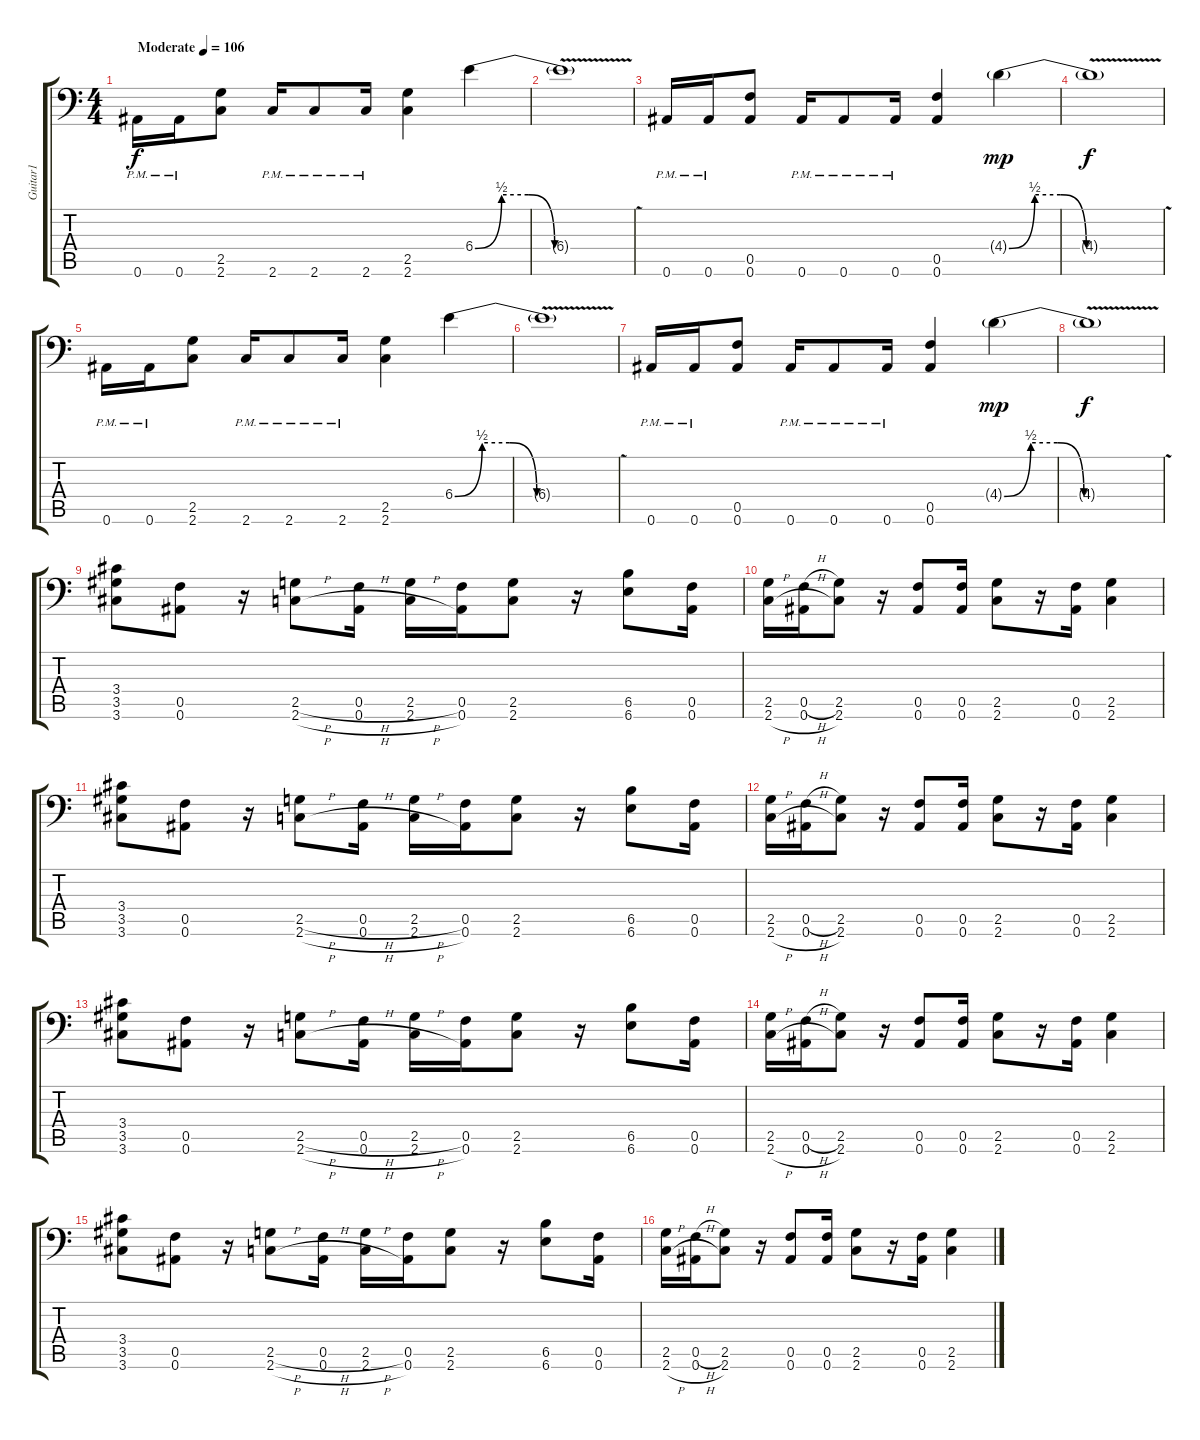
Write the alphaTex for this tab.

\track ("Guitar1" "Guitar1") {instrument distortionguitar}
\staff {score tabs}
\tuning (C4 G3 Eb3 Bb2 F2 Bb1) {hide}
\ts (4 4)
\tempo (106 "Moderate")
\clef f4
\ks c
0.6{pm}.16{dy f instrument distortionguitar} 0.6{pm}.16 (2.5 2.6).8 2.6{pm}.16 2.6{pm}.8 2.6{pm}.16 (2.5 2.6).4 6.4{be (custom 0 0 10 2 20 2 30 0 60 0)}.4 |
6.4{v t}.1 |
0.6{pm}.16 0.6{pm}.16 (0.5 0.6).8 0.6{pm}.16 0.6{pm}.8 0.6{pm}.16 (0.5 0.6).4 4.4{be (custom 0 0 10 2 20 2 30 0 60 0) g}.4{dy mp} |
4.4{v t}.1{dy f} |
0.6{pm}.16 0.6{pm}.16 (2.5 2.6).8 2.6{pm}.16 2.6{pm}.8 2.6{pm}.16 (2.5 2.6).4 6.4{be (custom 0 0 10 2 20 2 30 0 60 0)}.4 |
6.4{v t}.1 |
0.6{pm}.16 0.6{pm}.16 (0.5 0.6).8 0.6{pm}.16 0.6{pm}.8 0.6{pm}.16 (0.5 0.6).4 4.4{be (custom 0 0 10 2 20 2 30 0 60 0) g}.4{dy mp} |
4.4{v t}.1{dy f} |
(3.4 3.5 3.6).8 (0.5 0.6).8 r.16 (2.5{h} 2.6{h}).8 (0.5{h} 0.6{h}).16 (2.5{h} 2.6{h}).16 (0.5 0.6).16 (2.5 2.6).8 r.16 (6.5 6.6).8 (0.5 0.6).16 |
(2.5 2.6{h}).16 (0.5{h} 0.6{h}).16 (2.5 2.6).8 r.16 (0.5 0.6).8 (0.5 0.6).16 (2.5 2.6).8 r.16 (0.5 0.6).16 (2.5 2.6).4 |
(3.4 3.5 3.6).8 (0.5 0.6).8 r.16 (2.5{h} 2.6{h}).8 (0.5{h} 0.6{h}).16 (2.5{h} 2.6{h}).16 (0.5 0.6).16 (2.5 2.6).8 r.16 (6.5 6.6).8 (0.5 0.6).16 |
(2.5 2.6{h}).16 (0.5{h} 0.6{h}).16 (2.5 2.6).8 r.16 (0.5 0.6).8 (0.5 0.6).16 (2.5 2.6).8 r.16 (0.5 0.6).16 (2.5 2.6).4 |
(3.4 3.5 3.6).8 (0.5 0.6).8 r.16 (2.5{h} 2.6{h}).8 (0.5{h} 0.6{h}).16 (2.5{h} 2.6{h}).16 (0.5 0.6).16 (2.5 2.6).8 r.16 (6.5 6.6).8 (0.5 0.6).16 |
(2.5 2.6{h}).16 (0.5{h} 0.6{h}).16 (2.5 2.6).8 r.16 (0.5 0.6).8 (0.5 0.6).16 (2.5 2.6).8 r.16 (0.5 0.6).16 (2.5 2.6).4 |
(3.4 3.5 3.6).8 (0.5 0.6).8 r.16 (2.5{h} 2.6{h}).8 (0.5{h} 0.6{h}).16 (2.5{h} 2.6{h}).16 (0.5 0.6).16 (2.5 2.6).8 r.16 (6.5 6.6).8 (0.5 0.6).16 |
(2.5 2.6{h}).16 (0.5{h} 0.6{h}).16 (2.5 2.6).8 r.16 (0.5 0.6).8 (0.5 0.6).16 (2.5 2.6).8 r.16 (0.5 0.6).16 (2.5 2.6).4
